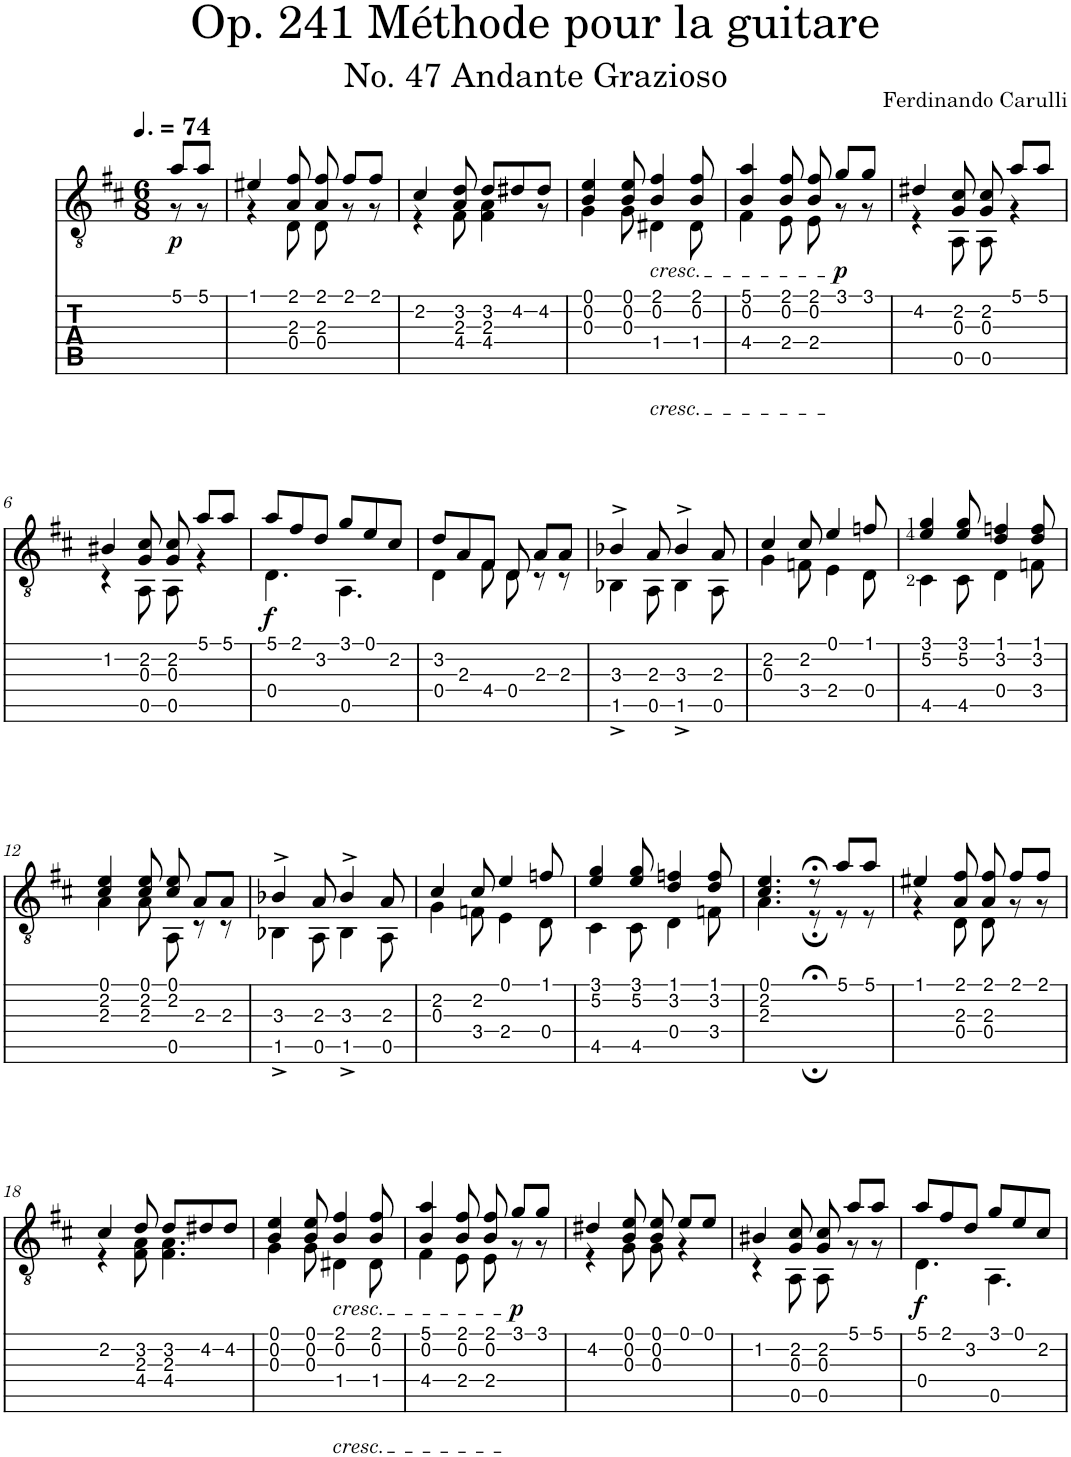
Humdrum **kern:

**kern	**kern	**dynam
*part1	*part1	*part1
*staff2	*staff1	*staff1/2
*I"Classical Guitar	*	*
*stria6	*	*
*	*clefGv2	*
*k[f#c#]	*k[f#c#]	*
*D:	*D:	*
*M6/8	*M6/8	*
*MM111	*MM111	*
=	=	=
*^	*^	*
!	!	!	!	!LO:DY:b
8aL	8r	8a/L	8r	p
8aJ	8r	8a/J	8r	.
=1	=1	=1	=1	=1
4e#X	4r	4e#X/	4r	.
8A 8f#	8D	8A/ 8f#/	8D\	.
8A\ 8f#\L	8D	8A/ 8f#/	8D\	.
8f#	8r	8f#/L	8r	.
8f#J	8r	8f#/J	8r	.
=2	=2	=2	=2	=2
4c#	4r	4c#/	4r	.
8A 8d	8F#	8A/ 8d/	8F#\	.
8dL	4F# 4A	8d/L	4F#\ 4A\	.
8d#X	.	8d#X/	.	.
8d#J	8r	8d#/J	8r	.
=3	=3	=3	=3	=3
4B 4e	4G	4B/ 4e/	4G\	.
8B 8e	8G	8B/ 8e/	8G\	.
!	!	!LO:TX:b:i:t=cresc.	!	!
!LO:TX:b:i:t=cresc.	!	!	!	!
4B 4f#	4D#X	4B/ 4f#/	4D#X\	.
8B 8f#	8D#	8B/ 8f#/	8D#\	.
=4	=4	=4	=4	=4
4B 4a	4F#	4B/ 4a/	4F#\	.
8B 8f#	8E	8B/ 8f#/	8E\	.
8B\ 8f#\L	8E	8B/ 8f#/	8E\	.
!	!	!	!	!LO:DY:b
8g	8r	8g/L	8r	p
8gJ	8r	8g/J	8r	.
=5	=5	=5	=5	=5
4d#X	4r	4d#X/	4r	.
8G 8c#	8AA	8G/ 8c#/	8AA\	.
8G\ 8c#\L	8AA	8G/ 8c#/	8AA\	.
8a	4r	8a/L	4r	.
8aJ	.	8a/J	.	.
!!LO:LB:g=z	!!
=6	=6	=6	=6	=6
4B#	4r	4B#X/	4r	.
8G 8c#	8AA	8G/ 8c#/	8AA\	.
8G\ 8c#\L	8AA	8G/ 8c#/	8AA\	.
8a	4r	8a/L	4r	.
8aJ	.	8a/J	.	.
=7	=7	=7	=7	=7
!	!	!	!	!LO:DY:b
8aL	4.D	8a/L	4.D\	f
8f#	.	8f#/	.	.
8dJ	.	8d/J	.	.
8gL	4.AA	8g/L	4.AA\	.
8e	.	8e/	.	.
8c#J	.	8c#/J	.	.
=8	=8	=8	=8	=8
8dL	4D	8d/L	4D\	.
8A	.	8A/	.	.
8F#J	8F#	8F#/J	8F#\	.
8DL	8D	8D/	8D\	.
8A	8r	8A/L	8r	.
8AJ	8r	8A/J	8r	.
=9	=9	=9	=9	=9
4B-X^	4BB-X	4B-X^/	4BB-X\	.
8A	8AA	8A/	8AA\	.
4B-^	4BB-	4B-^/	4BB-\	.
8A	8AA	8A/	8AA\	.
=10	=10	=10	=10	=10
4c#	4G	4c#/	4G\	.
8c#	8Fn	8c#/	8Fn\	.
4e	4E	4e/	4E\	.
8fn	8D	8fn/	8D\	.
=11	=11	=11	=11	=11
4e 4g	4C#	4e/ 4g/	4C#\	.
8e 8g	8C#	8e/ 8g/	8C#\	.
4d 4fn	4D	4d/ 4fn/	4D\	.
8d 8f	8Fn	8d/ 8f/	8Fn\	.
!!LO:LB:g=z	!!
=12	=12	=12	=12	=12
4c# 4e	4A	4c#/ 4e/	4A\	.
8c# 8e	8A	8c#/ 8e/	8A\	.
8c#\ 8e\L	8AA	8c#/ 8e/	8AA\	.
8A	8r	8A/L	8r	.
8AJ	8r	8A/J	8r	.
=13	=13	=13	=13	=13
4B-X^	4BB-X	4B-X^/	4BB-X\	.
8A	8AA	8A/	8AA\	.
4B-^	4BB-	4B-^/	4BB-\	.
8A	8AA	8A/	8AA\	.
=14	=14	=14	=14	=14
4c#	4G	4c#/	4G\	.
8c#	8Fn	8c#/	8Fn\	.
4e	4E	4e/	4E\	.
8fn	8D	8fn/	8D\	.
=15	=15	=15	=15	=15
4e 4g	4C#	4e/ 4g/	4C#\	.
8e 8g	8C#	8e/ 8g/	8C#\	.
4d 4fn	4D	4d/ 4fn/	4D\	.
8d 8f	8Fn	8d/ 8f/	8Fn\	.
=16	=16	=16	=16	=16
4.c# 4.e	4.A	4.c#/ 4.e/	4.A\	.
8r;<	8r;	8r;<	8r;	.
8aL	8r	8a/L	8r	.
8aJ	8r	8a/J	8r	.
=17	=17	=17	=17	=17
4e#X	4r	4e#X/	4r	.
8A 8f#	8D	8A/ 8f#/	8D\	.
8A\ 8f#\L	8D	8A/ 8f#/	8D\	.
8f#	8r	8f#/L	8r	.
8f#J	8r	8f#/J	8r	.
!!LO:LB:g=z	!!
=18	=18	=18	=18	=18
4c#	4r	4c#/	4r	.
8d	8F# 8A	8d/	8F#\ 8A\	.
8dL	4.F# 4.A	8d/L	4.F#\ 4.A\	.
8d#X	.	8d#X/	.	.
8d#J	.	8d#/J	.	.
=19	=19	=19	=19	=19
4B 4e	4G	4B/ 4e/	4G\	.
8B 8e	8G	8B/ 8e/	8G\	.
!	!	!LO:TX:b:i:t=cresc.	!	!
!LO:TX:b:i:t=cresc.	!	!	!	!
4B 4f#	4D#X	4B/ 4f#/	4D#X\	.
8B 8f#	8D#	8B/ 8f#/	8D#\	.
=20	=20	=20	=20	=20
4B 4a	4F#	4B/ 4a/	4F#\	.
8B 8f#	8E	8B/ 8f#/	8E\	.
8B\ 8f#\L	8E	8B/ 8f#/	8E\	.
!	!	!	!	!LO:DY:b
8g	8r	8g/L	8r	p
8gJ	8r	8g/J	8r	.
=21	=21	=21	=21	=21
4d#X	4r	4d#X/	4r	.
8B 8e	8G	8B/ 8e/	8G\	.
8B\ 8e\L	8G	8B/ 8e/	8G\	.
8e	4r	8e/L	4r	.
8eJ	.	8e/J	.	.
=22	=22	=22	=22	=22
4B#X	4r	4B#X/	4r	.
8G 8c#	8AA	8G/ 8c#/	8AA\	.
8G\ 8c#\L	8AA	8G/ 8c#/	8AA\	.
8a	8r	8a/L	8r	.
8aJ	8r	8a/J	8r	.
=23	=23	=23	=23	=23
!	!	!	!	!LO:DY:b
8aL	4.D	8a/L	4.D\	f
8f#	.	8f#/	.	.
8dJ	.	8d/J	.	.
8gL	4.AA	8g/L	4.AA\	.
8e	.	8e/	.	.
8c#J	.	8c#/J	.	.
*v	*v	*	*	*
*	*v	*v	*
=	=	=
*-	*-	*-
